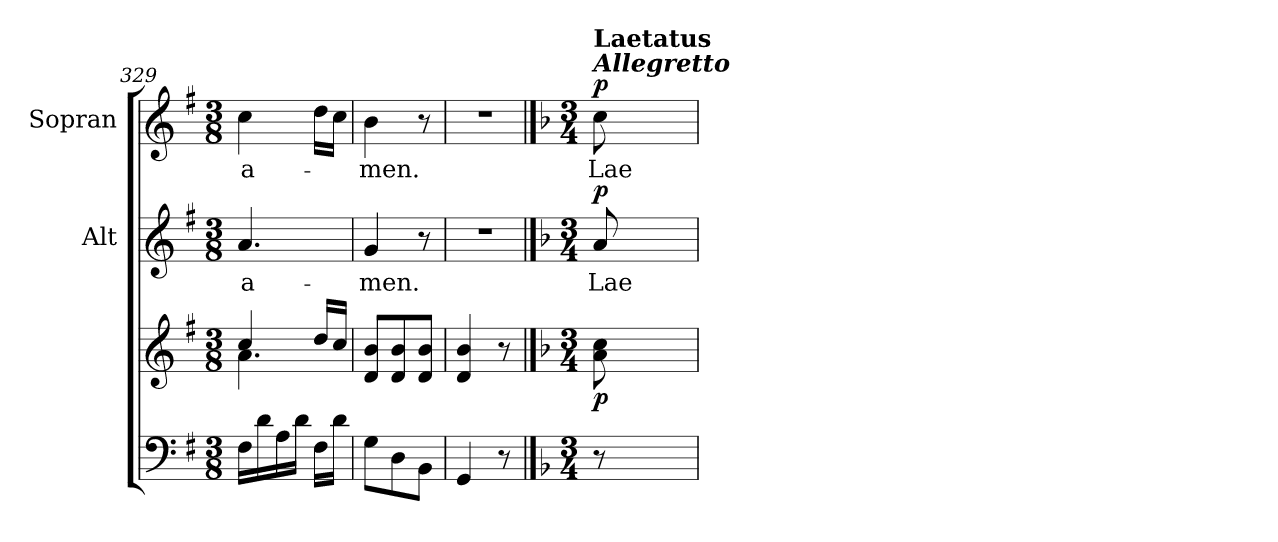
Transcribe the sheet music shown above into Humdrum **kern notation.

**kern	**kern	**dynam	**kern	**text	**dynam	**kern	**text	**dynam
*part3	*part3	*part3	*part2	*part2	*part2	*part1	*part1	*part1
*staff4	*staff3	*staff3/4	*staff2	*staff2	*staff2	*staff1	*staff1	*staff1
*	*	*	*I"Alt	*	*	*I"Sopran	*	*
*	*	*	*I'A.	*	*	*I'S.	*	*
*clefF4	*clefG2	*	*clefG2	*	*	*clefG2	*	*
*k[f#]	*k[f#]	*	*k[f#]	*	*	*k[f#]	*	*
*G:	*G:	*	*G:	*	*	*G:	*	*
*M3/8	*M3/8	*	*M3/8	*	*	*M3/8	*	*
=329	=329	=329	=329	=329	=329	=329	=329	=329
*	*^	*	*	*	*	*	*	*
!	!	!	!	!	!LO:LY:b	!	!	!LO:LY:b	!
16F#\LL	4cc/	4.a\	.	4.a/	a-	.	4cc\	a-	.
16d\	.	.	.	.	.	.	.	.	.
16A\	.	.	.	.	.	.	.	.	.
16d\JJ	.	.	.	.	.	.	.	.	.
16F#\LL	16dd/LL	.	.	.	.	.	16dd\LL	.	.
16d\JJ	16cc/JJ	.	.	.	.	.	16cc\JJ	.	.
*	*v	*v	*	*	*	*	*	*	*
=330	=330	=330	=330	=330	=330	=330	=330	=330
!	!	!	!	!LO:LY:b	!	!	!LO:LY:b	!
8G\L	8d/ 8b/L	.	4g/	-men.	.	4b\	-men.	.
8D\	8d/ 8b/	.	.	.	.	.	.	.
8BB\J	8d/ 8b/J	.	8r	.	.	8r	.	.
=331	=331	=331	=331	=331	=331	=331	=331	=331
4GG/	4d/ 4b/	.	4.r	.	.	4.r	.	.
8r	8r	.	.	.	.	.	.	.
!!LO:LB:g=z
==332	==332	==332	==332	==332	==332	==332	==332	==332
*k[b-]	*k[b-]	*	*k[b-]	*	*	*k[b-]	*	*
*F:	*F:	*	*F:	*	*	*F:	*	*
*M3/4	*M3/4	*	*M3/4	*	*	*M3/4	*	*
!	!	!	!	!	!	!LO:TX:a:Bi:t=Allegretto	!	!
!	!	!	!	!	!	!LO:TX:a:B:t=Laetatus	!	!
!	!	!LO:DY:b	!	!LO:LY:b	!LO:DY:a	!	!LO:LY:b	!LO:DY:a
8r	8a\ 8cc\	p	8a/	Lae-	p	8cc\	Lae-	p
=	=	=	=	=	=	=	=	=
*-	*-	*-	*-	*-	*-	*-	*-	*-
